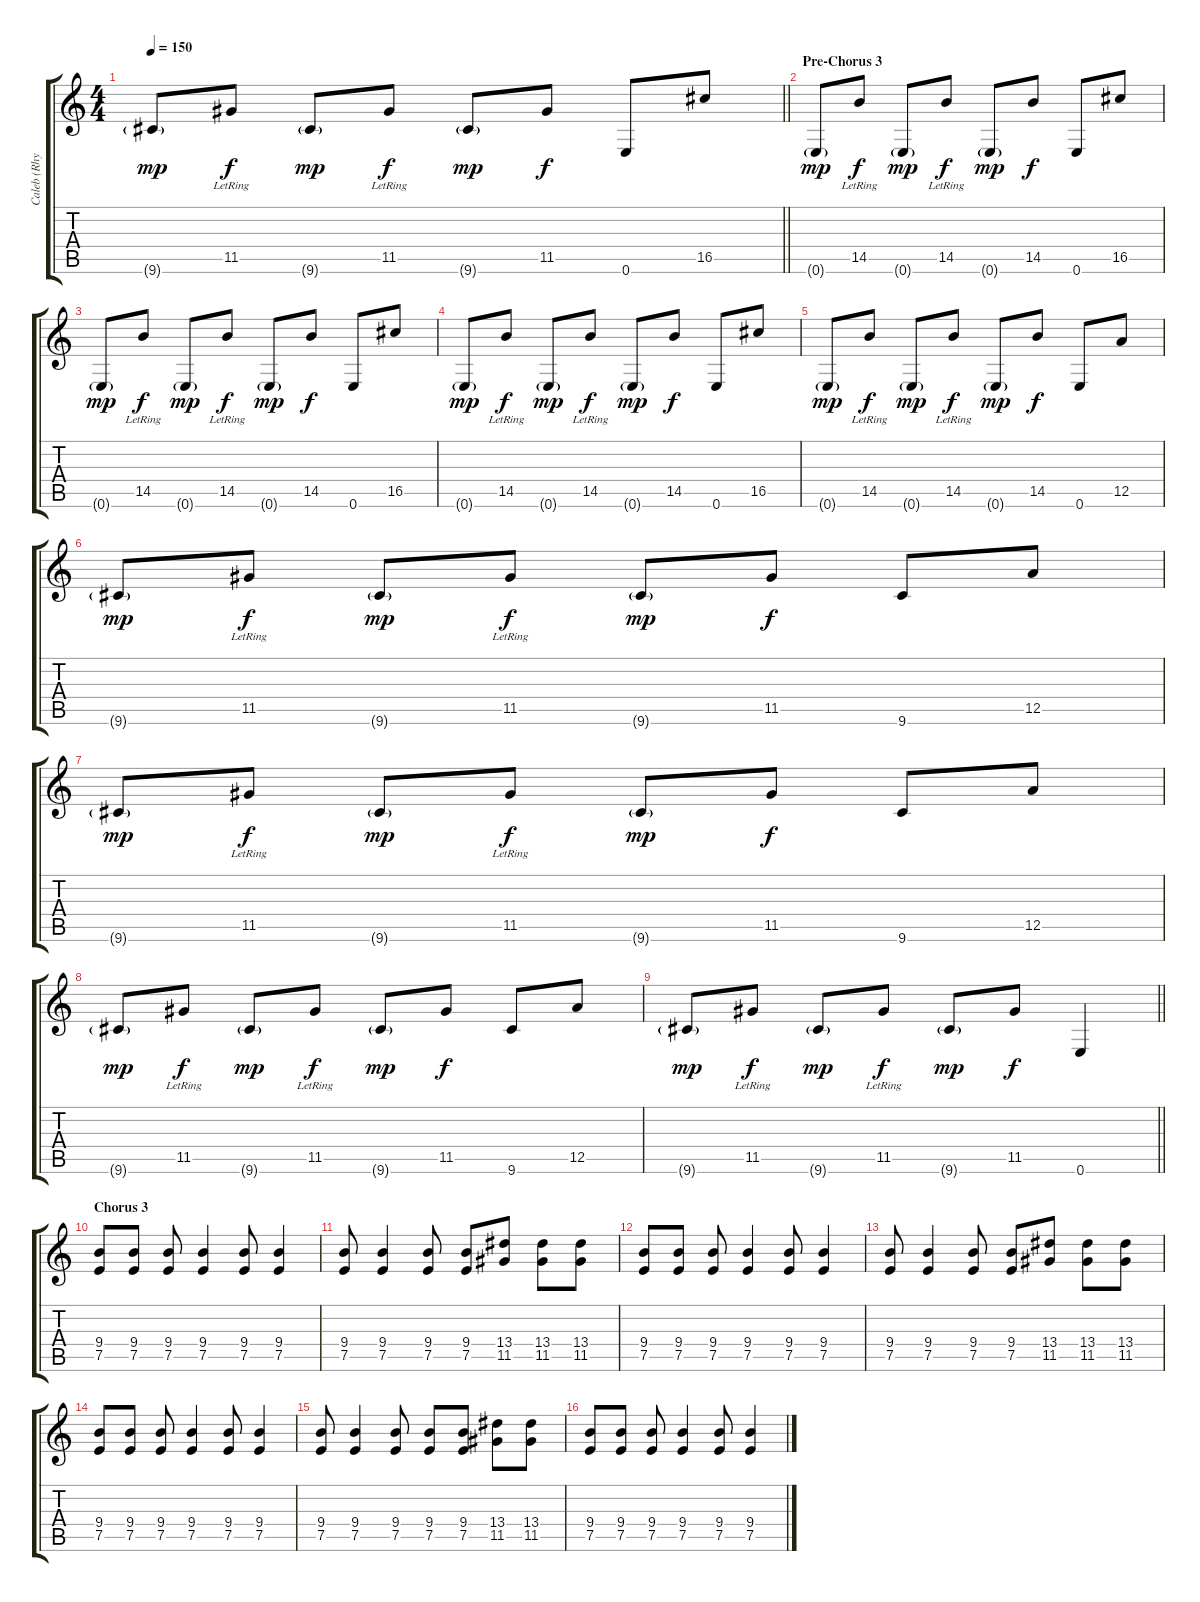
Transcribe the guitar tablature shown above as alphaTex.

\track ("Caleb (Rhythm)" "Caleb (Rhy") {instrument overdrivenguitar}
\staff {score tabs}
\tuning (E4 B3 G3 D3 A2 E2) {hide}
\ts (4 4)
\tempo 150
\clef g2
\barLineRight lightlight
\ks c
9.6{g}.8{dy mp} 11.5{lr}.8{dy f} 9.6{g}.8{dy mp} 11.5{lr}.8{dy f} 9.6{g}.8{dy mp} 11.5.8{dy f} 0.6.8 16.5.8 |
\section ("" "Pre-Chorus 3")
0.6{g}.8{dy mp} 14.5{lr}.8{dy f} 0.6{g}.8{dy mp} 14.5{lr}.8{dy f} 0.6{g}.8{dy mp} 14.5.8{dy f} 0.6.8 16.5.8 |
0.6{g}.8{dy mp} 14.5{lr}.8{dy f} 0.6{g}.8{dy mp} 14.5{lr}.8{dy f} 0.6{g}.8{dy mp} 14.5.8{dy f} 0.6.8 16.5.8 |
0.6{g}.8{dy mp} 14.5{lr}.8{dy f} 0.6{g}.8{dy mp} 14.5{lr}.8{dy f} 0.6{g}.8{dy mp} 14.5.8{dy f} 0.6.8 16.5.8 |
0.6{g}.8{dy mp} 14.5{lr}.8{dy f} 0.6{g}.8{dy mp} 14.5{lr}.8{dy f} 0.6{g}.8{dy mp} 14.5.8{dy f} 0.6.8 12.5.8 |
9.6{g}.8{dy mp} 11.5{lr}.8{dy f} 9.6{g}.8{dy mp} 11.5{lr}.8{dy f} 9.6{g}.8{dy mp} 11.5.8{dy f} 9.6.8 12.5.8 |
9.6{g}.8{dy mp} 11.5{lr}.8{dy f} 9.6{g}.8{dy mp} 11.5{lr}.8{dy f} 9.6{g}.8{dy mp} 11.5.8{dy f} 9.6.8 12.5.8 |
9.6{g}.8{dy mp} 11.5{lr}.8{dy f} 9.6{g}.8{dy mp} 11.5{lr}.8{dy f} 9.6{g}.8{dy mp} 11.5.8{dy f} 9.6.8 12.5.8 |
\barLineRight lightlight
9.6{g}.8{dy mp} 11.5{lr}.8{dy f} 9.6{g}.8{dy mp} 11.5{lr}.8{dy f} 9.6{g}.8{dy mp} 11.5.8{dy f} 0.6.4 |
\section ("" "Chorus 3")
(9.4 7.5).8{volume 11} (9.4 7.5).8 (9.4 7.5).8 (9.4 7.5).4 (9.4 7.5).8 (9.4 7.5).4 |
(9.4 7.5).8 (9.4 7.5).4 (9.4 7.5).8 (9.4 7.5).8 (13.4 11.5).8 (13.4 11.5).8 (13.4 11.5).8 |
(9.4 7.5).8 (9.4 7.5).8 (9.4 7.5).8 (9.4 7.5).4 (9.4 7.5).8 (9.4 7.5).4 |
(9.4 7.5).8 (9.4 7.5).4 (9.4 7.5).8 (9.4 7.5).8 (13.4 11.5).8 (13.4 11.5).8 (13.4 11.5).8 |
(9.4 7.5).8 (9.4 7.5).8 (9.4 7.5).8 (9.4 7.5).4 (9.4 7.5).8 (9.4 7.5).4 |
(9.4 7.5).8 (9.4 7.5).4 (9.4 7.5).8 (9.4 7.5).8 (9.4 7.5).8 (13.4 11.5).8 (13.4 11.5).8 |
(9.4 7.5).8 (9.4 7.5).8 (9.4 7.5).8 (9.4 7.5).4 (9.4 7.5).8 (9.4 7.5).4
